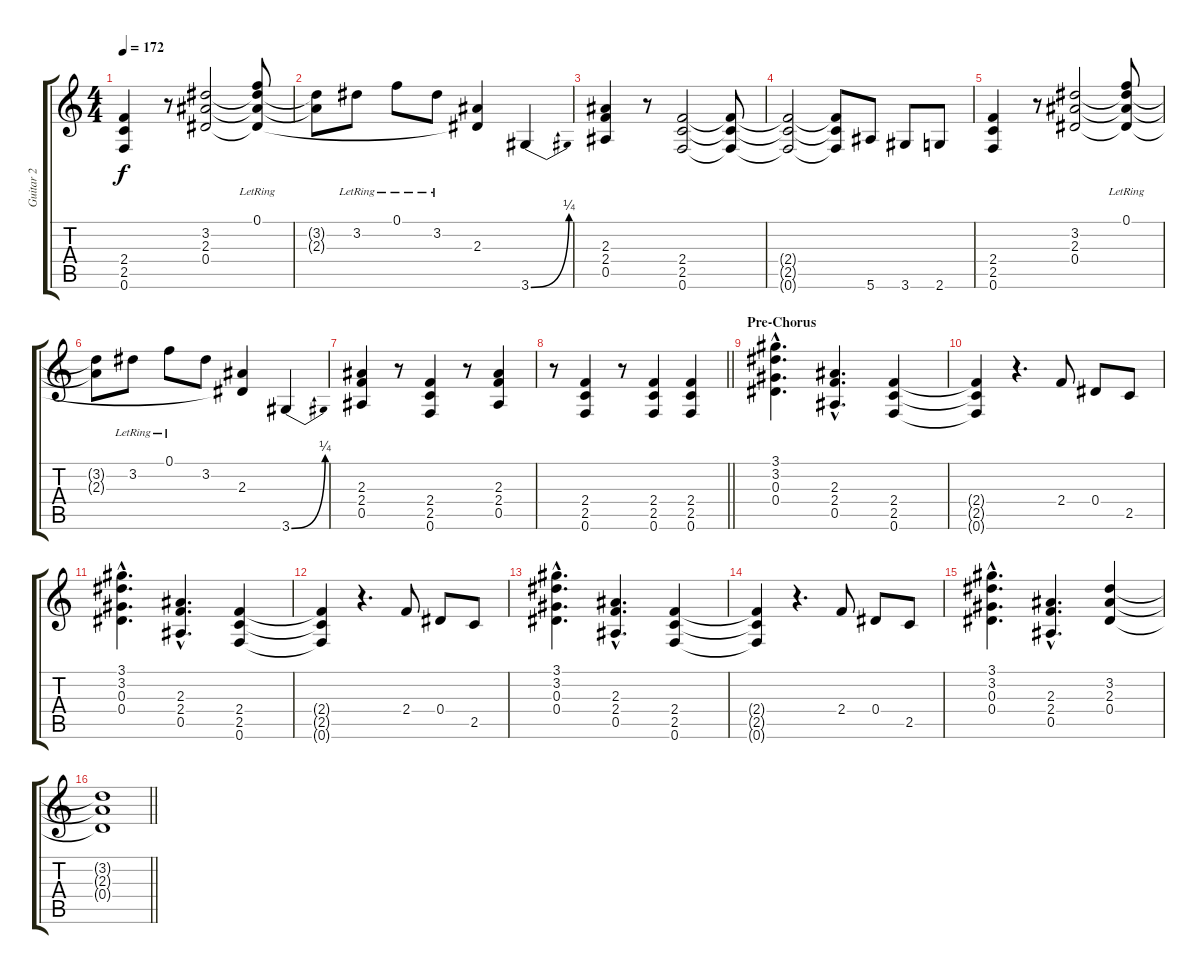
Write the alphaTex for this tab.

\track ("Guitar 2" "Guitar 2") {instrument distortionguitar}
\staff {score tabs}
\tuning (F4 C4 Ab3 Eb3 Bb2 F2) {hide}
\ts (4 4)
\tempo 172
\clef g2
\ks c
(2.4 2.5 0.6).4{dy f} r.8 (3.2 2.3 0.4).2 (0.1{lr} 3.2{t} 2.3{t} 0.4{t}).8 |
(3.2{t} 2.3{t}).8 3.2{lr}.8 0.1{lr}.8 3.2{lr}.8 (2.3 0.4{t}).4 3.6{be (bend 0 0 60 1)}.4 |
(2.3 2.4 0.5).4 r.8 (2.4 2.5 0.6).2 (2.4{t} 2.5{t} 0.6{t}).8 |
(2.4{t} 2.5{t} 0.6{t}).2 (2.4{t} 2.5{t} 0.6{t}).8 5.6.8 3.6.8 2.6.8 |
(2.4 2.5 0.6).4 r.8 (3.2 2.3 0.4).2 (0.1{lr} 3.2{t} 2.3{t} 0.4{t}).8 |
(3.2{t} 2.3{t}).8 3.2{lr}.8 0.1{lr}.8 3.2.8 (2.3 0.4{t}).4 3.6{be (bend 0 0 60 1)}.4 |
(2.3 2.4 0.5).4 r.8 (2.4 2.5 0.6).4 r.8 (2.3 2.4 0.5).4 |
\barLineRight lightlight
r.8 (2.4 2.5 0.6).4 r.8 (2.4 2.5 0.6).4 (2.4 2.5 0.6).4 |
\section ("" "Pre-Chorus")
(3.1{hac} 3.2{hac} 0.3{hac} 0.4{hac}).4{d} (2.3{hac} 2.4{hac} 0.5{hac}).4{d} (2.4 2.5 0.6).4 |
(2.4{t} 2.5{t} 0.6{t}).4 r.4{d} 2.4.8 0.4.8 2.5.8 |
(3.1{hac} 3.2{hac} 0.3{hac} 0.4{hac}).4{d} (2.3{hac} 2.4{hac} 0.5{hac}).4{d} (2.4 2.5 0.6).4 |
(2.4{t} 2.5{t} 0.6{t}).4 r.4{d} 2.4.8 0.4.8 2.5.8 |
(3.1{hac} 3.2{hac} 0.3{hac} 0.4{hac}).4{d} (2.3{hac} 2.4{hac} 0.5{hac}).4{d} (2.4 2.5 0.6).4 |
(2.4{t} 2.5{t} 0.6{t}).4 r.4{d} 2.4.8 0.4.8 2.5.8 |
(3.1{hac} 3.2{hac} 0.3{hac} 0.4{hac}).4{d} (2.3{hac} 2.4{hac} 0.5{hac}).4{d} (3.2 2.3 0.4).4 |
\barLineRight lightlight
(3.2{t} 2.3{t} 0.4{t}).1
